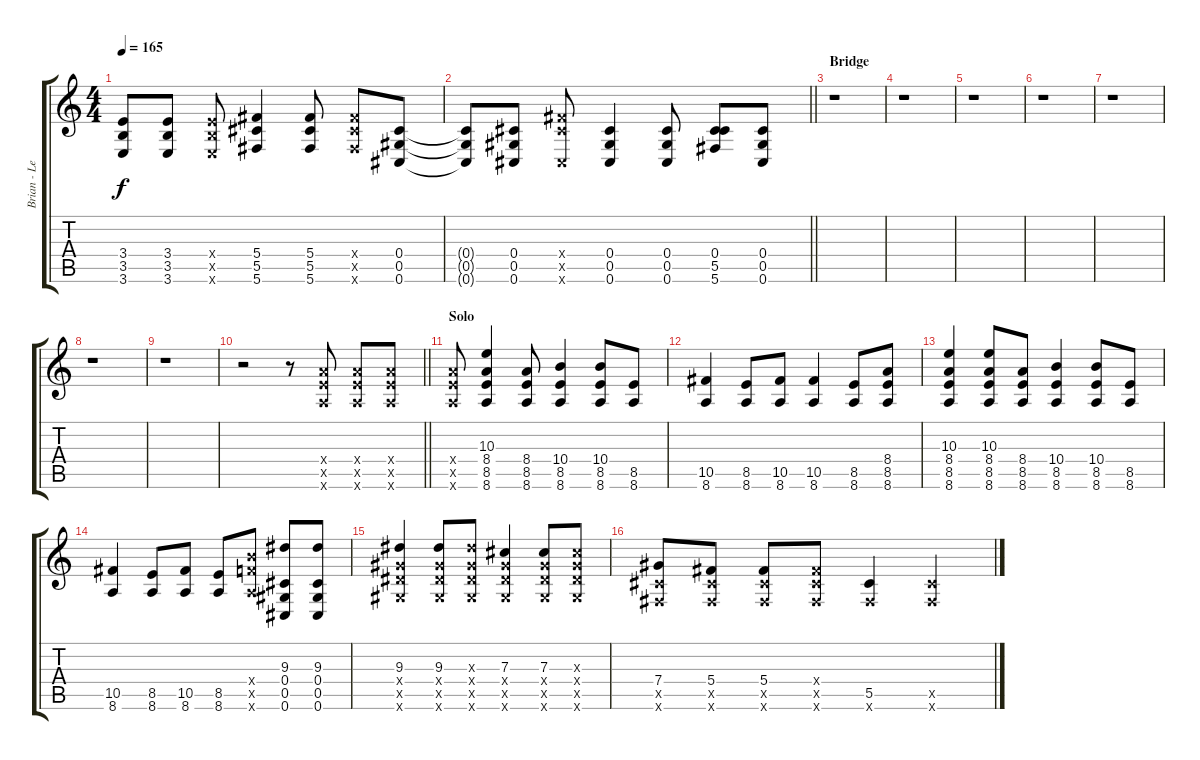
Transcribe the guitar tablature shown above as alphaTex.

\track ("Brian - Lead Gtr (1/2 Step Down Drop C#)" "Brian - Le") {instrument acousticguitarsteel}
\staff {score tabs}
\tuning (Eb4 Bb3 Gb3 Db3 Ab2 Db2) {hide}
\ts (4 4)
\tempo 165
\clef g2
\ks c
(3.4{t} 3.5{t} 3.6{t}).8{dy f} (3.4 3.5 3.6).8 (3.4{x} 3.5{x} 3.6{x}).8 (5.4 5.5 5.6).4 (5.4 5.5 5.6).8 (5.4{x} 5.5{x} 5.6{x}).8 (0.4 0.5 0.6).8 |
\barLineRight lightlight
(0.4{t} 0.5{t} 0.6{t}).8 (0.4 0.5 0.6).8 (5.4{x} 5.5{x} 0.6{x}).8 (0.4 0.5 0.6).4 (0.4 0.5 0.6).8 (0.4 5.5 5.6).8 (0.4 0.5 0.6).8 |
\section ("" "Bridge")
r.1 |
r.1 |
r.1 |
r.1 |
r.1 |
r.1 |
r.1 |
\barLineRight lightlight
r.2 r.8 (8.4{x} 8.5{x} 8.6{x}).8 (8.4{x} 8.5{x} 8.6{x}).8 (8.4{x} 8.5{x} 8.6{x}).8 |
\section ("" "Solo")
(8.4{x} 8.5{x} 8.6{x}).8 (10.3 8.4 8.5 8.6).4 (8.4 8.5 8.6).8 (10.4 8.5 8.6).4 (10.4 8.5 8.6).8 (8.5 8.6).8 |
(10.5 8.6).4 (8.5 8.6).8 (10.5 8.6).8 (10.5 8.6).4 (8.5 8.6).8 (8.4 8.5 8.6).8 |
(10.3 8.4 8.5 8.6).4 (10.3 8.4 8.5 8.6).8 (8.4 8.5 8.6).8 (10.4 8.5 8.6).4 (10.4 8.5 8.6).8 (8.5 8.6).8 |
(10.5 8.6).4 (8.5 8.6).8 (10.5 8.6).8 (8.5 8.6).8 (10.4{x} 9.5{x} 8.6{x}).8 (9.3 0.4 0.5 0.6).8 (9.3 0.4 0.5 0.6).8 |
(9.3 7.4{x} 7.5{x} 7.6{x}).4 (9.3 7.4{x} 7.5{x} 7.6{x}).8 (9.3{x} 7.4{x} 7.5{x} 7.6{x}).8 (7.3 7.4{x} 7.5{x} 7.6{x}).4 (7.3 7.4{x} 7.5{x} 7.6{x}).8 (7.3{x} 7.4{x} 7.5{x} 7.6{x}).8 |
(7.4 5.5{x} 5.6{x}).8 (5.4 5.5{x} 5.6{x}).8 (5.4 5.5{x} 5.6{x}).8 (5.4{x} 5.5{x} 5.6{x}).8 (5.5 5.6{x}).4 (5.5{x} 5.6{x}).4
